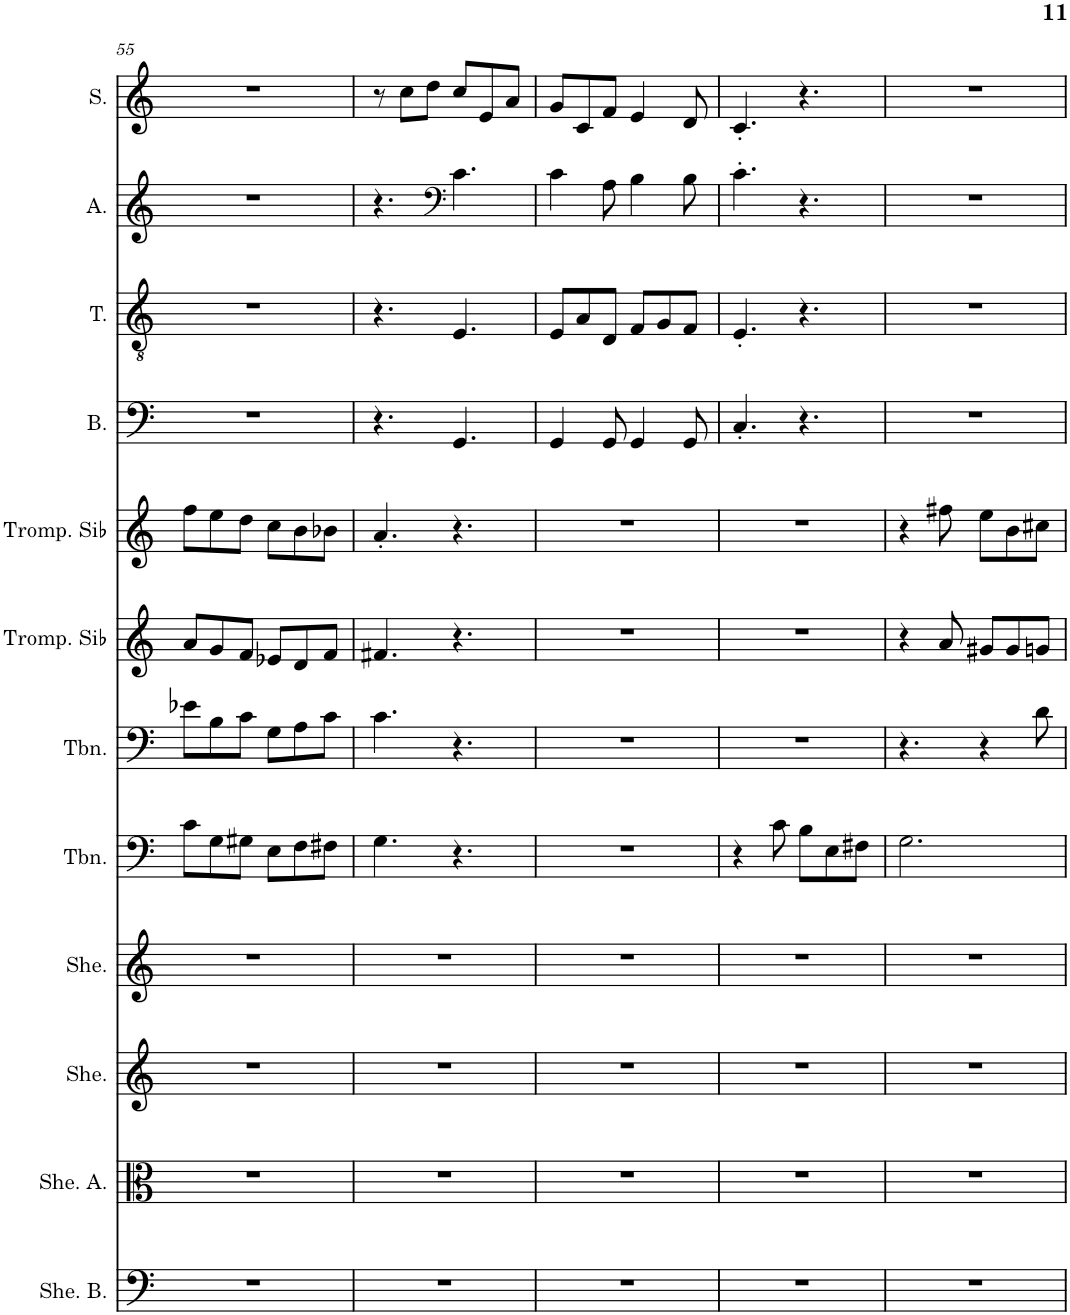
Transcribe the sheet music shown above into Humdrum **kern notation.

**kern	**kern	**kern	**kern	**kern	**kern	**kern	**kern	**kern	**kern	**kern	**kern
*part12	*part11	*part10	*part9	*part8	*part7	*part6	*part5	*part4	*part3	*part2	*part1
*staff12	*staff11	*staff10	*staff9	*staff8	*staff7	*staff6	*staff5	*staff4	*staff3	*staff2	*staff1
*I"Sheng Basse, Harmoniu	*I"Sheng Alto, Harmoniu	*I"Sheng, Harmoniu	*I"Sheng, Reed-Org	*I"Trombone, Solo Bas	*I"Trombone, Solo Ten	*I"Trompette en Sib, Solo Alt	*I"Trompette en Sib, Solo Sop	*I"Basse	*I"Ténor	*I"Alto	*I"Soprano
*I'She. B.	*I'She. A.	*I'She.	*I'She.	*I'Tbn.	*I'Tbn.	*I'Tromp. Sib	*I'Tromp. Sib	*I'B.	*I'T.	*I'A.	*I'S.
!!LO:PB:g=z
*clefF4	*clefC3	*clefG2	*clefG2	*clefF4	*clefF4	*clefG2	*clefG2	*clefF4	*clefGv2	*clefG2	*clefG2
*	*	*	*	*	*	*Trd1c2	*Trd1c2	*	*	*	*
*k[]	*k[]	*k[]	*k[]	*k[]	*k[]	*k[]	*k[]	*k[]	*k[]	*k[]	*k[]
*M6/8	*M6/8	*M6/8	*M6/8	*M6/8	*M6/8	*M6/8	*M6/8	*M6/8	*M6/8	*M6/8	*M6/8
=55	=55	=55	=55	=55	=55	=55	=55	=55	=55	=55	=55
2.r	2.r	2.r	2.r	8c\L	8e-X\L	8a/L	8ff\L	2.r	2.r	2.r	2.r
.	.	.	.	8G\	8B\	8g/	8ee\	.	.	.	.
.	.	.	.	8G#X\J	8c\J	8f/J	8dd\J	.	.	.	.
.	.	.	.	8E\L	8G\L	8e-X/L	8cc\L	.	.	.	.
.	.	.	.	8F\	8A\	8d/	8b\	.	.	.	.
.	.	.	.	8F#X\J	8c\J	8f/J	8b-X\J	.	.	.	.
=56	=56	=56	=56	=56	=56	=56	=56	=56	=56	=56	=56
2.r	2.r	2.r	2.r	4.G\	4.c\	4.f#X/	4.a'/	4.r	4.r	4.r	8r
.	.	.	.	.	.	.	.	.	.	.	8cc\L
.	.	.	.	.	.	.	.	.	.	.	8dd\J
*	*	*	*	*	*	*	*	*	*	*clefF4	*
.	.	.	.	4.r	4.r	4.r	4.r	4.GG/	4.E/	4.c\	8cc/L
.	.	.	.	.	.	.	.	.	.	.	8e/
.	.	.	.	.	.	.	.	.	.	.	8a/J
=57	=57	=57	=57	=57	=57	=57	=57	=57	=57	=57	=57
2.r	2.r	2.r	2.r	2.r	2.r	2.r	2.r	4GG/	8E/L	4c\	8g/L
.	.	.	.	.	.	.	.	.	8A/	.	8c/
.	.	.	.	.	.	.	.	8GG/	8D/J	8A\	8f/J
.	.	.	.	.	.	.	.	4GG/	8F/L	4B\	4e/
.	.	.	.	.	.	.	.	.	8G/	.	.
.	.	.	.	.	.	.	.	8GG/	8F/J	8B\	8d/
=58	=58	=58	=58	=58	=58	=58	=58	=58	=58	=58	=58
2.r	2.r	2.r	2.r	4r	2.r	2.r	2.r	4.C'/	4.E'/	4.c'\	4.c'/
.	.	.	.	8c\	.	.	.	.	.	.	.
.	.	.	.	8B\L	.	.	.	4.r	4.r	4.r	4.r
.	.	.	.	8E\	.	.	.	.	.	.	.
.	.	.	.	8F#X\J	.	.	.	.	.	.	.
=59	=59	=59	=59	=59	=59	=59	=59	=59	=59	=59	=59
2.r	2.r	2.r	2.r	2.G\	4.r	4r	4r	2.r	2.r	2.r	2.r
.	.	.	.	.	.	8a/	8ff#X\	.	.	.	.
.	.	.	.	.	4r	8g#X/L	8ee\L	.	.	.	.
.	.	.	.	.	.	8g#/	8b\	.	.	.	.
.	.	.	.	.	8d\	8gn/J	8cc#X\J	.	.	.	.
=	=	=	=	=	=	=	=	=	=	=	=
*-	*-	*-	*-	*-	*-	*-	*-	*-	*-	*-	*-
